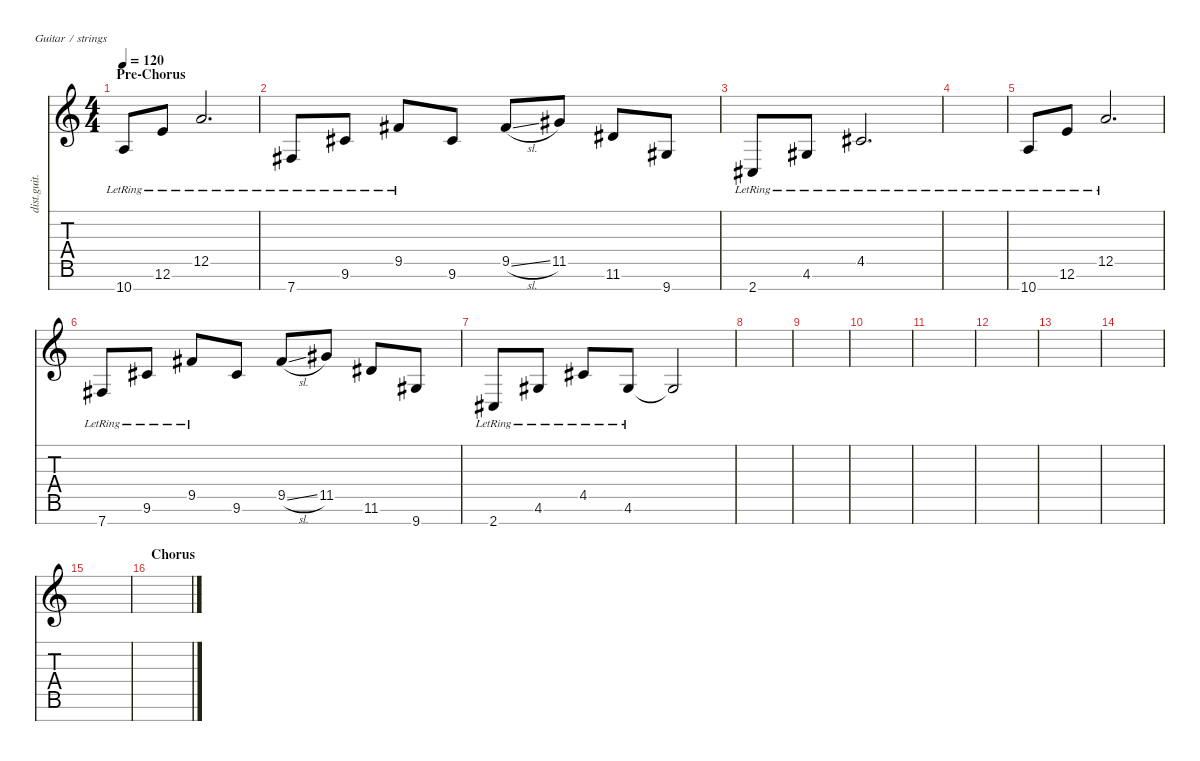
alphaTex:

\defaultSystemsLayout 4
\hideDynamics
\bracketExtendMode nobrackets
\track ("Clean Guitar - Petr" "dist.guit.") {instrument distortionguitar}
\staff {score tabs}
\tuning (E4 B3 G3 D3 A2 E2 B1)
\ts (4 4)
\section ("" "Pre-Chorus")
\tempo 120
\clef g2
\ks c
10.7{lr}.8{dy ff beam Up} 12.6{lr}.8{beam Up} 12.5{lr}.2{d beam Up} |
7.7{lr acc #}.8{beam Up} 9.6{lr acc #}.8{beam Up} 9.5{lr acc #}.8{beam Up} 9.6{acc #}.8{beam Up} 9.5{sl acc #}.8{beam Up} 11.5{acc #}.8{beam Up} 11.6{acc #}.8{beam Up} 9.7{acc #}.8{beam Up} |
2.7{lr acc #}.8{beam Up} 4.6{lr acc #}.8{beam Up} 4.5{lr acc #}.2{d beam Up} |
|
10.7{lr}.8{beam Up} 12.6{lr}.8{beam Up} 12.5{lr}.2{d beam Up} |
7.7{lr acc #}.8{beam Up} 9.6{lr acc #}.8{beam Up} 9.5{lr acc #}.8{beam Up} 9.6{acc #}.8{beam Up} 9.5{sl acc #}.8{beam Up} 11.5{acc #}.8{beam Up} 11.6{acc #}.8{beam Up} 9.7{acc #}.8{beam Up} |
2.7{lr acc #}.8{beam Up} 4.6{lr acc #}.8{beam Up} 4.5{lr acc #}.8{beam Up} 4.6{lr acc #}.8{beam Up} 4.6{t acc #}.2{beam Up} |
|
|
|
|
|
|
|
|
\section ("" "Chorus")
